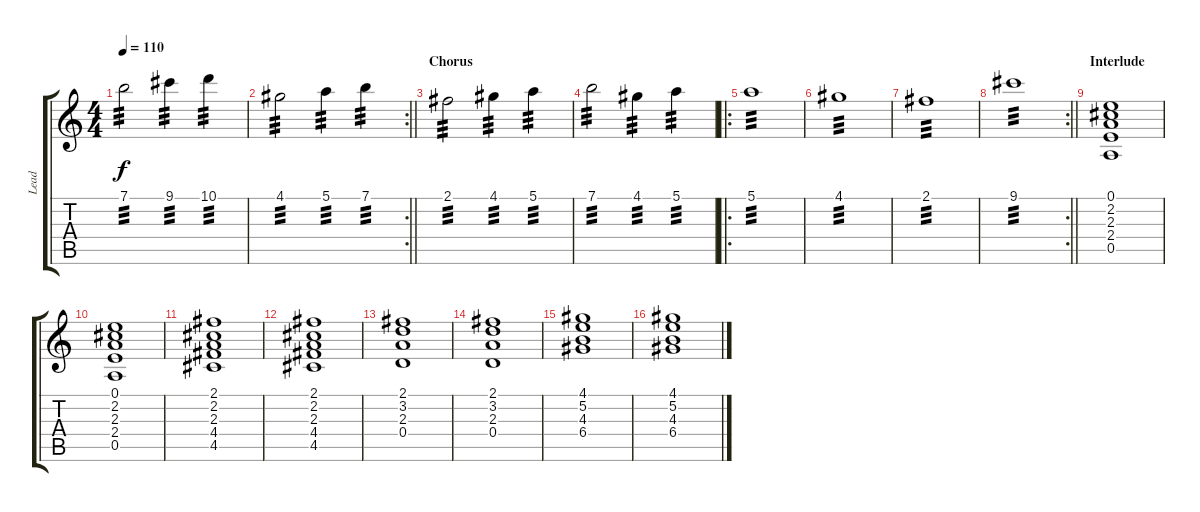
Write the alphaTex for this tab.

\track ("Lead" "Lead") {instrument overdrivenguitar}
\staff {score tabs}
\tuning (E4 B3 G3 D3 A2 E2) {hide}
\ts (4 4)
\tempo 110
\clef g2
\ks c
7.1.2{tp 3 dy f} 9.1.4{tp 3} 10.1.4{tp 3} |
\rc 2
\barLineRight lightlight
4.1.2{tp 3} 5.1.4{tp 3} 7.1.4{tp 3} |
\section ("" "Chorus")
2.1.2{tp 3} 4.1.4{tp 3} 5.1.4{tp 3} |
7.1.2{tp 3} 4.1.4{tp 3} 5.1.4{tp 3} |
\ro
5.1.1{tp 3} |
4.1.1{tp 3} |
2.1.1{tp 3} |
\rc 2
\barLineRight lightlight
9.1.1{tp 3} |
\section ("" "Interlude")
(0.1 2.2 2.3 2.4 0.5).1 |
(0.1 2.2 2.3 2.4 0.5).1 |
(2.1 2.2 2.3 4.4 4.5).1 |
(2.1 2.2 2.3 4.4 4.5).1 |
(2.1 3.2 2.3 0.4).1 |
(2.1 3.2 2.3 0.4).1 |
(4.1 5.2 4.3 6.4).1 |
(4.1 5.2 4.3 6.4).1
